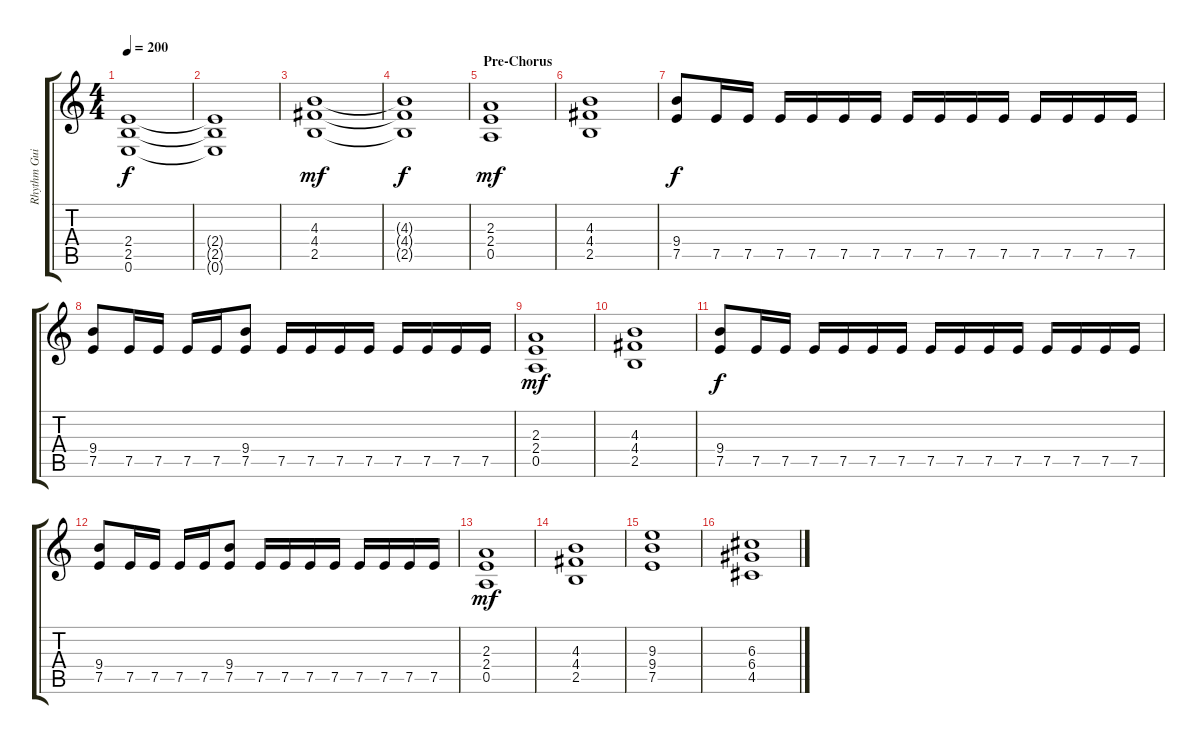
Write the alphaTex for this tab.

\track ("Rhythm Guitar 1" "Rhythm Gui") {instrument distortionguitar}
\staff {score tabs}
\tuning (E4 B3 G3 D3 A2 E2) {hide}
\ts (4 4)
\tempo 200
\clef g2
\ks c
(2.4 2.5 0.6).1{dy f} |
(2.4{t} 2.5{t} 0.6{t}).1 |
(4.3 4.4 2.5).1{dy mf} |
(4.3{t} 4.4{t} 2.5{t}).1{dy f} |
\section ("" "Pre-Chorus")
(2.3 2.4 0.5).1{dy mf} |
(4.3 4.4 2.5).1 |
(9.4 7.5).8{dy f} 7.5.16 7.5.16 7.5.16 7.5.16 7.5.16 7.5.16 7.5.16 7.5.16 7.5.16 7.5.16 7.5.16 7.5.16 7.5.16 7.5.16 |
(9.4 7.5).8 7.5.16 7.5.16 7.5.16 7.5.16 (9.4 7.5).8 7.5.16 7.5.16 7.5.16 7.5.16 7.5.16 7.5.16 7.5.16 7.5.16 |
(2.3 2.4 0.5).1{dy mf} |
(4.3 4.4 2.5).1 |
(9.4 7.5).8{dy f} 7.5.16 7.5.16 7.5.16 7.5.16 7.5.16 7.5.16 7.5.16 7.5.16 7.5.16 7.5.16 7.5.16 7.5.16 7.5.16 7.5.16 |
(9.4 7.5).8 7.5.16 7.5.16 7.5.16 7.5.16 (9.4 7.5).8 7.5.16 7.5.16 7.5.16 7.5.16 7.5.16 7.5.16 7.5.16 7.5.16 |
(2.3 2.4 0.5).1{dy mf} |
(4.3 4.4 2.5).1 |
(9.3 9.4 7.5).1 |
(6.3 6.4 4.5).1
